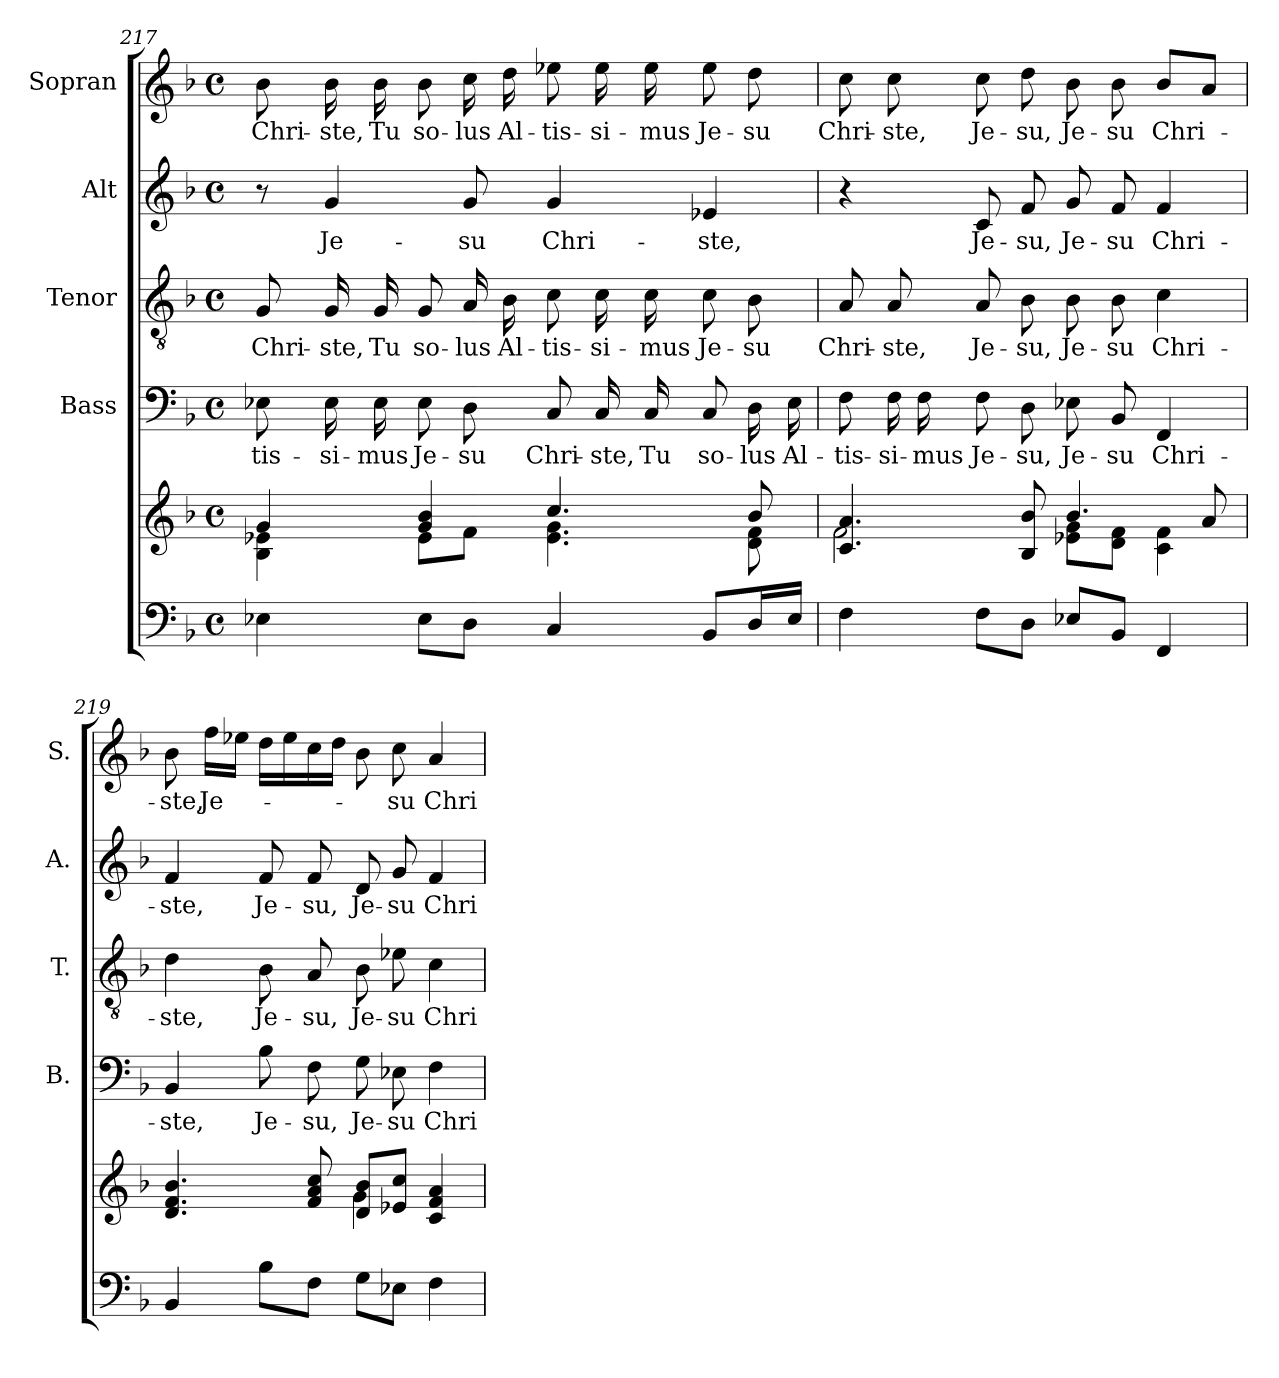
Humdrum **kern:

**kern	**kern	**kern	**text	**kern	**text	**kern	**text	**kern	**text
*part5	*part5	*part4	*part4	*part3	*part3	*part2	*part2	*part1	*part1
*staff6	*staff5	*staff4	*staff4	*staff3	*staff3	*staff2	*staff2	*staff1	*staff1
*	*	*I"Bass	*	*I"Tenor	*	*I"Alt	*	*I"Sopran	*
*	*	*I'B.	*	*I'T.	*	*I'A.	*	*I'S.	*
!!LO:LB:g=z
*clefF4	*clefG2	*clefF4	*	*clefGv2	*	*clefG2	*	*clefG2	*
*k[b-]	*k[b-]	*k[b-]	*	*k[b-]	*	*k[b-]	*	*k[b-]	*
*F:	*F:	*F:	*	*F:	*	*F:	*	*F:	*
*M4/4	*M4/4	*M4/4	*	*M4/4	*	*M4/4	*	*M4/4	*
*met(c)	*met(c)	*met(c)	*	*met(c)	*	*met(c)	*	*met(c)	*
=217	=217	=217	=217	=217	=217	=217	=217	=217	=217
*	*^	*	*	*	*	*	*	*	*
!	!	!	!	!LO:LY:b	!	!LO:LY:b	!	!	!	!LO:LY:b
4E-X\	4g/	4B-\ 4e-X\	8E-X\	-tis-	8G/	Chri-	8r	.	8b-\	Chri-
!	!	!	!	!LO:LY:b	!	!LO:LY:b	!	!LO:LY:b	!	!LO:LY:b
.	.	.	16E-\	-si-	16G/	-ste,	4g/	Je-	16b-\	-ste,
!	!	!	!	!LO:LY:b	!	!LO:LY:b	!	!	!	!LO:LY:b
.	.	.	16E-\	-mus	16G/	Tu	.	.	16b-\	Tu
!	!	!	!	!LO:LY:b	!	!LO:LY:b	!	!	!	!LO:LY:b
8E-\L	4g/ 4b-/	8e-\L	8E-\	Je-	8G/	so-	.	.	8b-\	so-
!	!	!	!	!LO:LY:b	!	!LO:LY:b	!	!LO:LY:b	!	!LO:LY:b
8D\J	.	8f\J	8D\	-su	16A/	-lus	8g/	-su	16cc\	-lus
!	!	!	!	!	!	!LO:LY:b	!	!	!	!LO:LY:b
.	.	.	.	.	16B-\	Al-	.	.	16dd\	Al-
!	!	!	!	!LO:LY:b	!	!LO:LY:b	!	!LO:LY:b	!	!LO:LY:b
4C/	4.cc/	4.e-\ 4.g\	8C/	Chri-	8c\	-tis-	4g/	Chri-	8ee-X\	-tis-
!	!	!	!	!LO:LY:b	!	!LO:LY:b	!	!	!	!LO:LY:b
.	.	.	16C/	-ste,	16c\	-si-	.	.	16ee-\	-si-
!	!	!	!	!LO:LY:b	!	!LO:LY:b	!	!	!	!LO:LY:b
.	.	.	16C/	Tu	16c\	-mus	.	.	16ee-\	-mus
!	!	!	!	!LO:LY:b	!	!LO:LY:b	!	!LO:LY:b	!	!LO:LY:b
8BB-/L	.	.	8C/	so-	8c\	Je-	4e-X/	-ste,	8ee-\	Je-
!	!	!	!	!LO:LY:b	!	!LO:LY:b	!	!	!	!LO:LY:b
16D/L	8b-/	8d\ 8f\	16D\	-lus	8B-\	-su	.	.	8dd\	-su
!	!	!	!	!LO:LY:b	!	!	!	!	!	!
16E-/JJ	.	.	16E-\	Al-	.	.	.	.	.	.
=218	=218	=218	=218	=218	=218	=218	=218	=218	=218	=218
!	!	!	!	!LO:LY:b	!	!LO:LY:b	!	!	!	!LO:LY:b
4F\	4.c/ 4.a/	2f\	8F\	-tis-	8A/	Chri-	4r	.	8cc\	Chri-
!	!	!	!	!LO:LY:b	!	!LO:LY:b	!	!	!	!LO:LY:b
.	.	.	16F\	-si-	8A/	-ste,	.	.	8cc\	-ste,
!	!	!	!	!LO:LY:b	!	!	!	!	!	!
.	.	.	16F\	-mus	.	.	.	.	.	.
!	!	!	!	!LO:LY:b	!	!LO:LY:b	!	!LO:LY:b	!	!LO:LY:b
8F\L	.	.	8F\	Je-	8A/	Je-	8c/	Je-	8cc\	Je-
!	!	!	!	!LO:LY:b	!	!LO:LY:b	!	!LO:LY:b	!	!LO:LY:b
8D\J	8B-/ 8b-/	.	8D\	-su,	8B-\	-su,	8f/	-su,	8dd\	-su,
!	!	!	!	!LO:LY:b	!	!LO:LY:b	!	!LO:LY:b	!	!LO:LY:b
8E-X/L	4.b-/	8e-X\ 8g\L	8E-X\	Je-	8B-\	Je-	8g/	Je-	8b-\	Je-
!	!	!	!	!LO:LY:b	!	!LO:LY:b	!	!LO:LY:b	!	!LO:LY:b
8BB-/J	.	8d\ 8f\J	8BB-/	-su	8B-\	-su	8f/	-su	8b-\	-su
!	!	!	!	!LO:LY:b	!	!LO:LY:b	!	!LO:LY:b	!	!LO:LY:b
4FF/	.	4c\ 4f\	4FF/	Chri-	4c\	Chri-	4f/	Chri-	8b-/L	Chri-
.	8a/	.	.	.	.	.	.	.	8a/J	.
!!LO:PB:g=z
=219	=219	=219	=219	=219	=219	=219	=219	=219	=219	=219
!	!	!	!	!LO:LY:b	!	!LO:LY:b	!	!LO:LY:b	!	!LO:LY:b
4BB-/	4.d/ 4.f/ 4.b-/	2ryy	4BB-/	-ste,	4d\	-ste,	4f/	-ste,	8b-\	-ste,
!	!	!	!	!	!	!	!	!	!	!LO:LY:b
.	.	.	.	.	.	.	.	.	16ff\LL	Je-
.	.	.	.	.	.	.	.	.	16ee-X\JJ	.
!	!	!	!	!LO:LY:b	!	!LO:LY:b	!	!LO:LY:b	!	!
8B-\L	.	.	8B-\	Je-	8B-\	Je-	8f/	Je-	16dd\LL	.
.	.	.	.	.	.	.	.	.	16ee-\	.
!	!	!	!	!LO:LY:b	!	!LO:LY:b	!	!LO:LY:b	!	!
8F\J	8f/ 8a/ 8cc/	.	8F\	-su,	8A/	-su,	8f/	-su,	16cc\	.
.	.	.	.	.	.	.	.	.	16dd\JJ	.
!	!	!	!	!LO:LY:b	!	!LO:LY:b	!	!LO:LY:b	!	!
8G\L	8d/ 8b-/L	4g\	8G\	Je-	8B-\	Je-	8d/	Je-	8b-\	.
!	!	!	!	!LO:LY:b	!	!LO:LY:b	!	!LO:LY:b	!	!LO:LY:b
8E-X\J	8e-X/ 8cc/J	.	8E-X\	-su	8e-X\	-su	8g/	-su	8cc\	-su
!	!	!	!	!LO:LY:b	!	!LO:LY:b	!	!LO:LY:b	!	!LO:LY:b
4F\	4c/ 4f/ 4a/	4ryy	4F\	Chri-	4c\	Chri-	4f/	Chri-	4a/	Chri-
*	*v	*v	*	*	*	*	*	*	*	*
=	=	=	=	=	=	=	=	=	=
*-	*-	*-	*-	*-	*-	*-	*-	*-	*-
